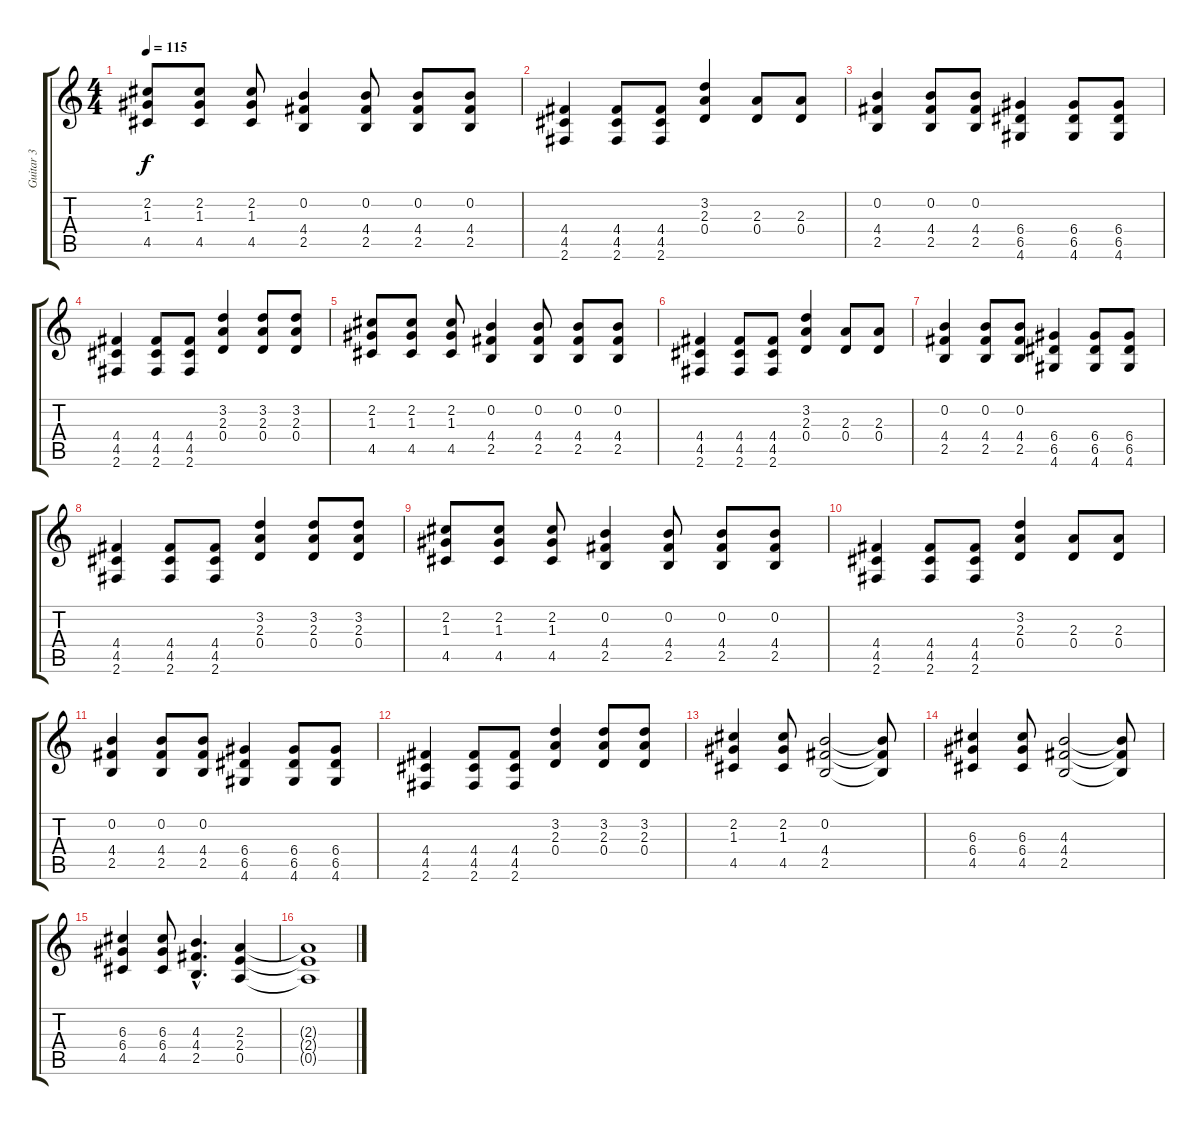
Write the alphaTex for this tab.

\track ("Guitar 3" "Guitar 3") {instrument distortionguitar}
\staff {score tabs}
\tuning (E4 B3 G3 D3 A2 E2) {hide}
\ts (4 4)
\tempo 115
\clef g2
\ks c
(2.2 1.3 4.5).8{dy f} (2.2 1.3 4.5).8 (2.2 1.3 4.5).8 (0.2 4.4 2.5).4 (0.2 4.4 2.5).8 (0.2 4.4 2.5).8 (0.2 4.4 2.5).8 |
(4.4 4.5 2.6).4 (4.4 4.5 2.6).8 (4.4 4.5 2.6).8 (3.2 2.3 0.4).4 (2.3 0.4).8 (2.3 0.4).8 |
(0.2 4.4 2.5).4 (0.2 4.4 2.5).8 (0.2 4.4 2.5).8 (6.4 6.5 4.6).4 (6.4 6.5 4.6).8 (6.4 6.5 4.6).8 |
(4.4 4.5 2.6).4 (4.4 4.5 2.6).8 (4.4 4.5 2.6).8 (3.2 2.3 0.4).4 (3.2 2.3 0.4).8 (3.2 2.3 0.4).8 |
(2.2 1.3 4.5).8 (2.2 1.3 4.5).8 (2.2 1.3 4.5).8 (0.2 4.4 2.5).4 (0.2 4.4 2.5).8 (0.2 4.4 2.5).8 (0.2 4.4 2.5).8 |
(4.4 4.5 2.6).4 (4.4 4.5 2.6).8 (4.4 4.5 2.6).8 (3.2 2.3 0.4).4 (2.3 0.4).8 (2.3 0.4).8 |
(0.2 4.4 2.5).4 (0.2 4.4 2.5).8 (0.2 4.4 2.5).8 (6.4 6.5 4.6).4 (6.4 6.5 4.6).8 (6.4 6.5 4.6).8 |
(4.4 4.5 2.6).4 (4.4 4.5 2.6).8 (4.4 4.5 2.6).8 (3.2 2.3 0.4).4 (3.2 2.3 0.4).8 (3.2 2.3 0.4).8 |
(2.2 1.3 4.5).8 (2.2 1.3 4.5).8 (2.2 1.3 4.5).8 (0.2 4.4 2.5).4 (0.2 4.4 2.5).8 (0.2 4.4 2.5).8 (0.2 4.4 2.5).8 |
(4.4 4.5 2.6).4 (4.4 4.5 2.6).8 (4.4 4.5 2.6).8 (3.2 2.3 0.4).4 (2.3 0.4).8 (2.3 0.4).8 |
(0.2 4.4 2.5).4 (0.2 4.4 2.5).8 (0.2 4.4 2.5).8 (6.4 6.5 4.6).4 (6.4 6.5 4.6).8 (6.4 6.5 4.6).8 |
(4.4 4.5 2.6).4 (4.4 4.5 2.6).8 (4.4 4.5 2.6).8 (3.2 2.3 0.4).4 (3.2 2.3 0.4).8 (3.2 2.3 0.4).8 |
(2.2 1.3 4.5).4 (2.2 1.3 4.5).8 (0.2 4.4 2.5).2 (0.2{t} 4.4{t} 2.5{t}).8 |
(6.3 6.4 4.5).4 (6.3 6.4 4.5).8 (4.3 4.4 2.5).2 (4.3{t} 4.4{t} 2.5{t}).8 |
(6.3 6.4 4.5).4 (6.3 6.4 4.5).8 (4.3{hac} 4.4{hac} 2.5{hac}).4{d} (2.3 2.4 0.5).4 |
(2.3{t} 2.4{t} 0.5{t}).1
